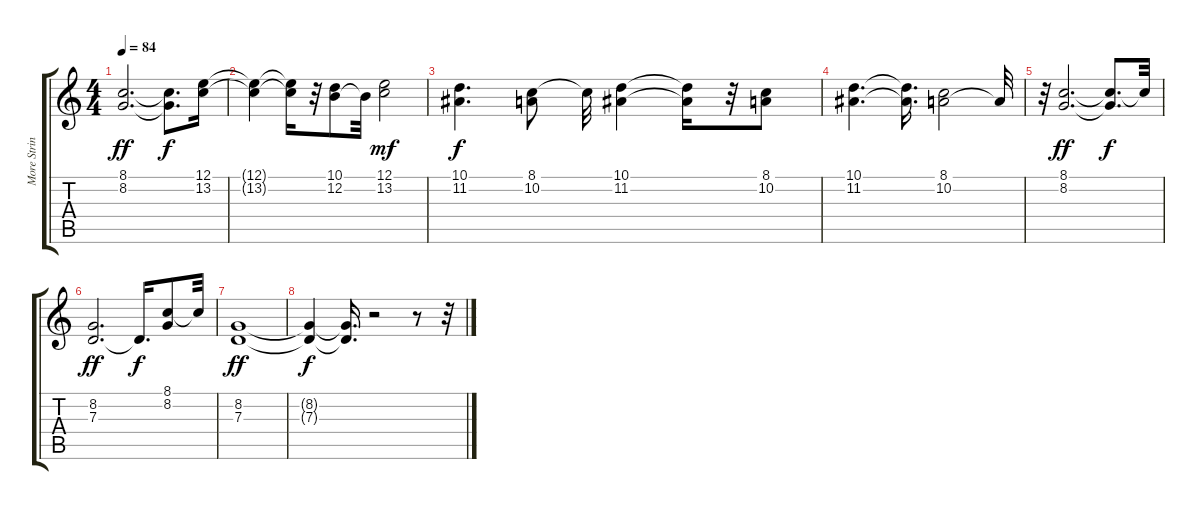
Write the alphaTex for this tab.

\track ("More Stringage" "More Strin") {instrument violin}
\staff {score tabs}
\tuning (E4 B3 G3 D3 A2 E2) {hide}
\ts (4 4)
\tempo 84
\clef g2
\ks c
(8.1 8.2).2{d dy ff} (8.1{t} 8.2{t}).8{d dy f} (12.1 13.2).16 |
(12.1{t} 13.2{t}).4 (12.1{t} 13.2{t}).16 r.32 (10.1 12.2).8 12.2{t}.32 (12.1 13.2).2{dy mf} |
(10.1 11.2).4{d dy f} (8.1 10.2).8 8.1{t}.32 (10.1 11.2).4 (10.1{t} 11.2{t}).16 r.32 (8.1 10.2).8 |
(10.1 11.2).4{d} (10.1{t} 11.2{t}).16{d} (8.1 10.2).2 10.2{t}.32 |
r.32 (8.1 8.2).2{d dy ff} (8.1{t} 8.2{t}).8{d dy f} 8.1{t}.32 |
(8.2 7.3).2{d dy ff} 7.3{t}.16{d dy f} (8.1 8.2).8 8.1{t}.32 |
(8.2 7.3).1{dy ff} |
(8.2{t} 7.3{t}).4{dy f} (8.2{t} 7.3{t}).16{d} r.2 r.8 r.32
